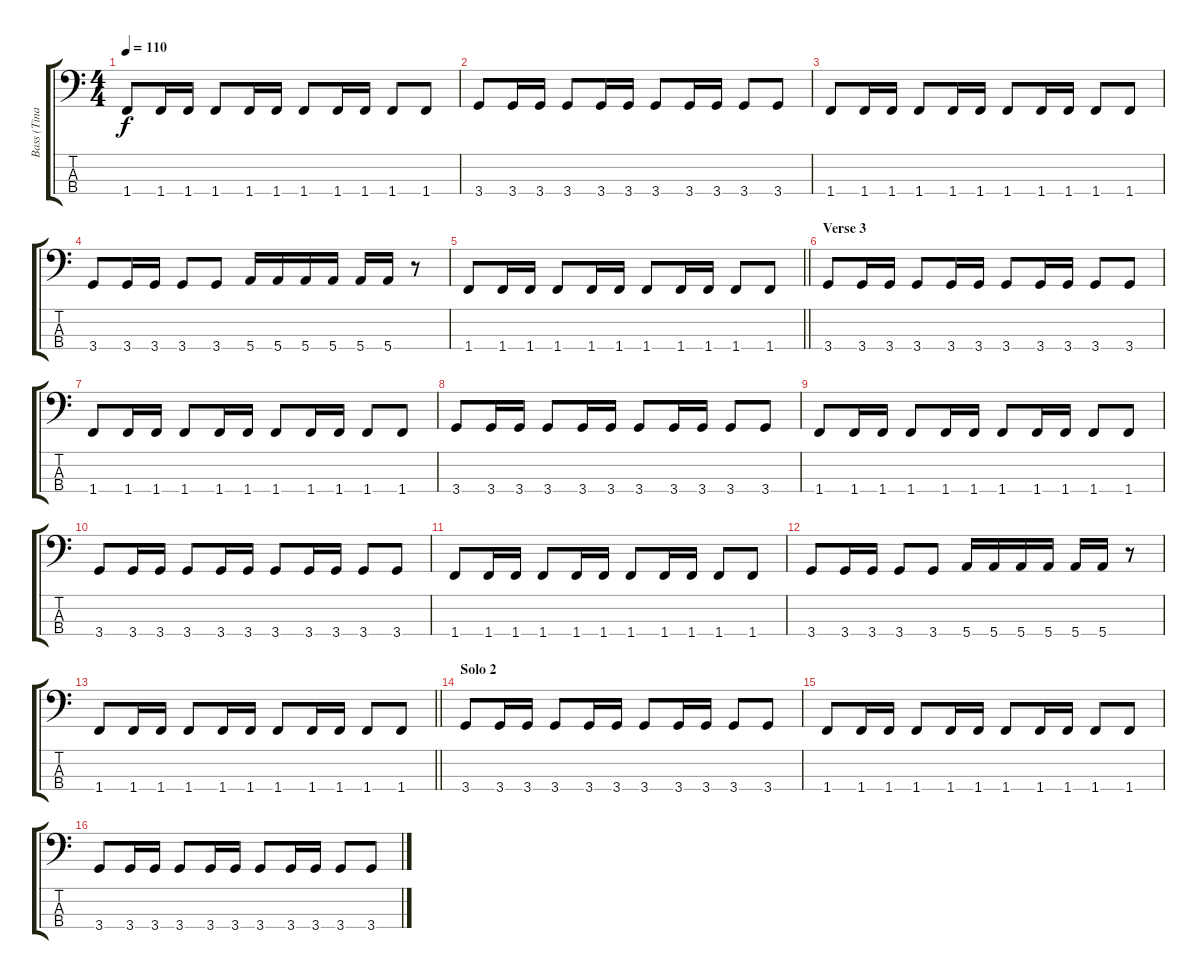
\track ("Bass (Tina Weymouth)" "Bass (Tina") {instrument electricbasspick}
\staff {score tabs}
\tuning (G2 D2 A1 E1) {hide}
\ts (4 4)
\tempo 110
\clef f4
\ks c
1.4.8{dy f} 1.4.16 1.4.16 1.4.8 1.4.16 1.4.16 1.4.8 1.4.16 1.4.16 1.4.8 1.4.8 |
3.4.8 3.4.16 3.4.16 3.4.8 3.4.16 3.4.16 3.4.8 3.4.16 3.4.16 3.4.8 3.4.8 |
1.4.8 1.4.16 1.4.16 1.4.8 1.4.16 1.4.16 1.4.8 1.4.16 1.4.16 1.4.8 1.4.8 |
3.4.8 3.4.16 3.4.16 3.4.8 3.4.8 5.4.16 5.4.16 5.4.16 5.4.16 5.4.16 5.4.16 r.8 |
\barLineRight lightlight
1.4.8 1.4.16 1.4.16 1.4.8 1.4.16 1.4.16 1.4.8 1.4.16 1.4.16 1.4.8 1.4.8 |
\section ("" "Verse 3")
3.4.8 3.4.16 3.4.16 3.4.8 3.4.16 3.4.16 3.4.8 3.4.16 3.4.16 3.4.8 3.4.8 |
1.4.8 1.4.16 1.4.16 1.4.8 1.4.16 1.4.16 1.4.8 1.4.16 1.4.16 1.4.8 1.4.8 |
3.4.8 3.4.16 3.4.16 3.4.8 3.4.16 3.4.16 3.4.8 3.4.16 3.4.16 3.4.8 3.4.8 |
1.4.8 1.4.16 1.4.16 1.4.8 1.4.16 1.4.16 1.4.8 1.4.16 1.4.16 1.4.8 1.4.8 |
3.4.8 3.4.16 3.4.16 3.4.8 3.4.16 3.4.16 3.4.8 3.4.16 3.4.16 3.4.8 3.4.8 |
1.4.8 1.4.16 1.4.16 1.4.8 1.4.16 1.4.16 1.4.8 1.4.16 1.4.16 1.4.8 1.4.8 |
3.4.8 3.4.16 3.4.16 3.4.8 3.4.8 5.4.16 5.4.16 5.4.16 5.4.16 5.4.16 5.4.16 r.8 |
\barLineRight lightlight
1.4.8 1.4.16 1.4.16 1.4.8 1.4.16 1.4.16 1.4.8 1.4.16 1.4.16 1.4.8 1.4.8 |
\section ("" "Solo 2")
3.4.8 3.4.16 3.4.16 3.4.8 3.4.16 3.4.16 3.4.8 3.4.16 3.4.16 3.4.8 3.4.8 |
1.4.8 1.4.16 1.4.16 1.4.8 1.4.16 1.4.16 1.4.8 1.4.16 1.4.16 1.4.8 1.4.8 |
3.4.8 3.4.16 3.4.16 3.4.8 3.4.16 3.4.16 3.4.8 3.4.16 3.4.16 3.4.8 3.4.8
